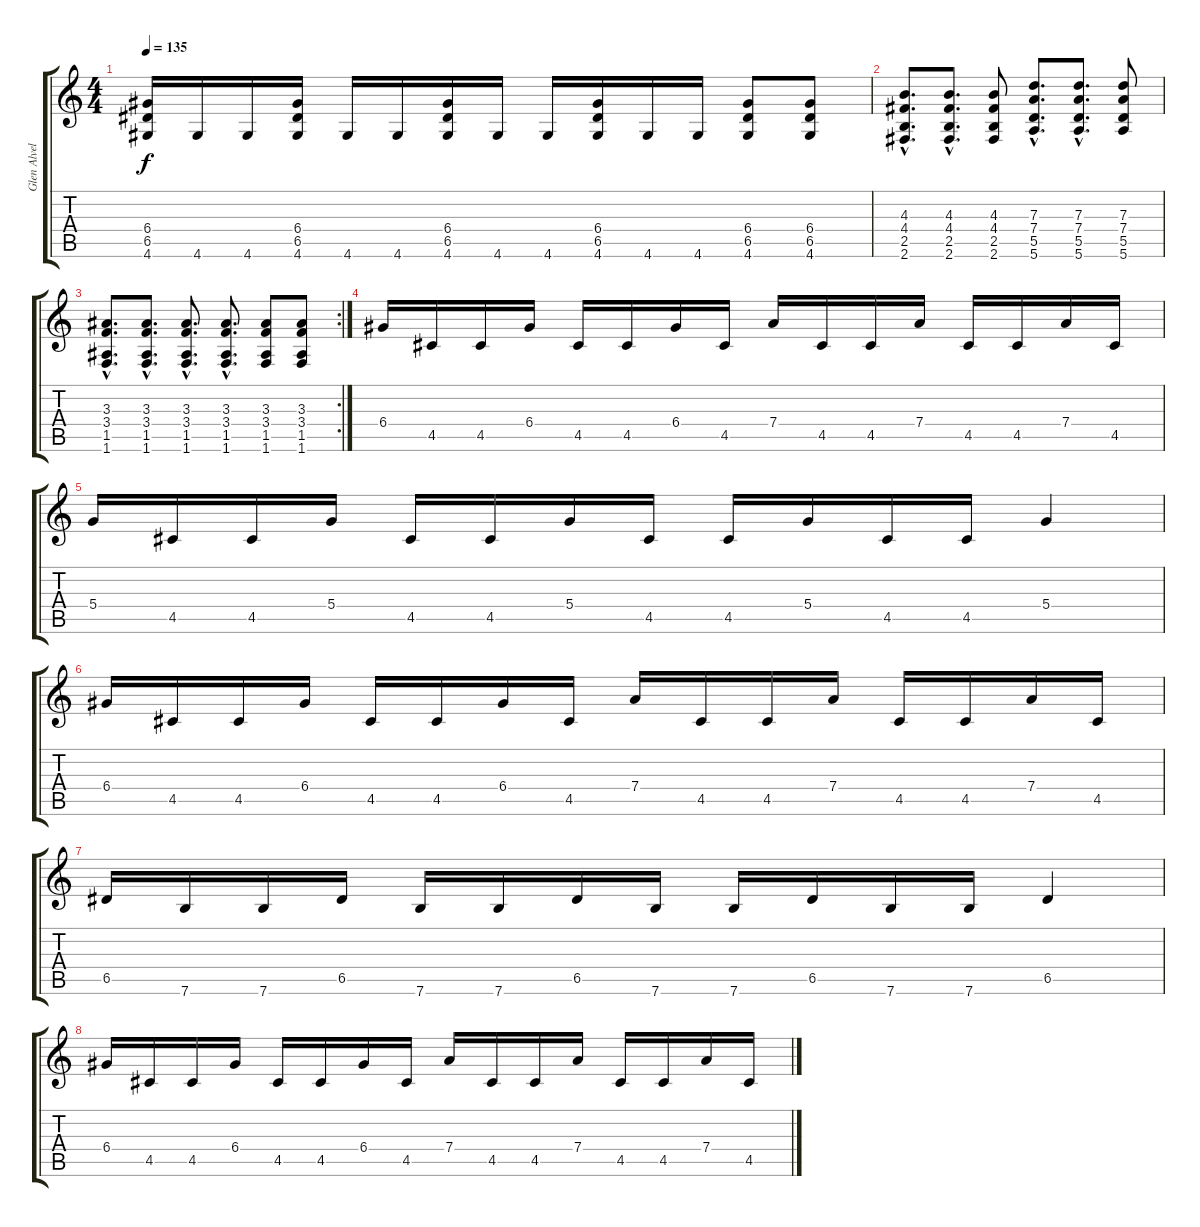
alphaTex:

\track ("Glen Alvelais" "Glen Alvel") {instrument distortionguitar}
\staff {score tabs}
\tuning (E4 B3 G3 D3 A2 E2) {hide}
\ts (4 4)
\tempo 135
\clef g2
\ks c
(6.4 6.5 4.6).16{dy f} 4.6.16 4.6.16 (6.4 6.5 4.6).16 4.6.16 4.6.16 (6.4 6.5 4.6).16 4.6.16 4.6.16 (6.4 6.5 4.6).16 4.6.16 4.6.16 (6.4 6.5 4.6).8 (6.4 6.5 4.6).8 |
(4.3{hac} 4.4{hac} 2.5{hac} 2.6{hac}).8{d} (4.3{hac} 4.4{hac} 2.5{hac} 2.6{hac}).8{d} (4.3 4.4 2.5 2.6).8 (7.3{hac} 7.4{hac} 5.5{hac} 5.6{hac}).8{d} (7.3{hac} 7.4{hac} 5.5{hac} 5.6{hac}).8{d} (7.3 7.4 5.5 5.6).8 |
\rc 2
(3.3{hac} 3.4{hac} 1.5{hac} 1.6{hac}).8{d} (3.3{hac} 3.4{hac} 1.5{hac} 1.6{hac}).8{d} (3.3{hac} 3.4{hac} 1.5{hac} 1.6{hac}).8{d} (3.3{hac} 3.4{hac} 1.5{hac} 1.6{hac}).8{d} (3.3 3.4 1.5 1.6).8 (3.3 3.4 1.5 1.6).8 |
6.4.16 4.5.16 4.5.16 6.4.16 4.5.16 4.5.16 6.4.16 4.5.16 7.4.16 4.5.16 4.5.16 7.4.16 4.5.16 4.5.16 7.4.16 4.5.16 |
5.4.16 4.5.16 4.5.16 5.4.16 4.5.16 4.5.16 5.4.16 4.5.16 4.5.16 5.4.16 4.5.16 4.5.16 5.4.4 |
6.4.16 4.5.16 4.5.16 6.4.16 4.5.16 4.5.16 6.4.16 4.5.16 7.4.16 4.5.16 4.5.16 7.4.16 4.5.16 4.5.16 7.4.16 4.5.16 |
6.5.16 7.6.16 7.6.16 6.5.16 7.6.16 7.6.16 6.5.16 7.6.16 7.6.16 6.5.16 7.6.16 7.6.16 6.5.4 |
6.4.16 4.5.16 4.5.16 6.4.16 4.5.16 4.5.16 6.4.16 4.5.16 7.4.16 4.5.16 4.5.16 7.4.16 4.5.16 4.5.16 7.4.16 4.5.16
